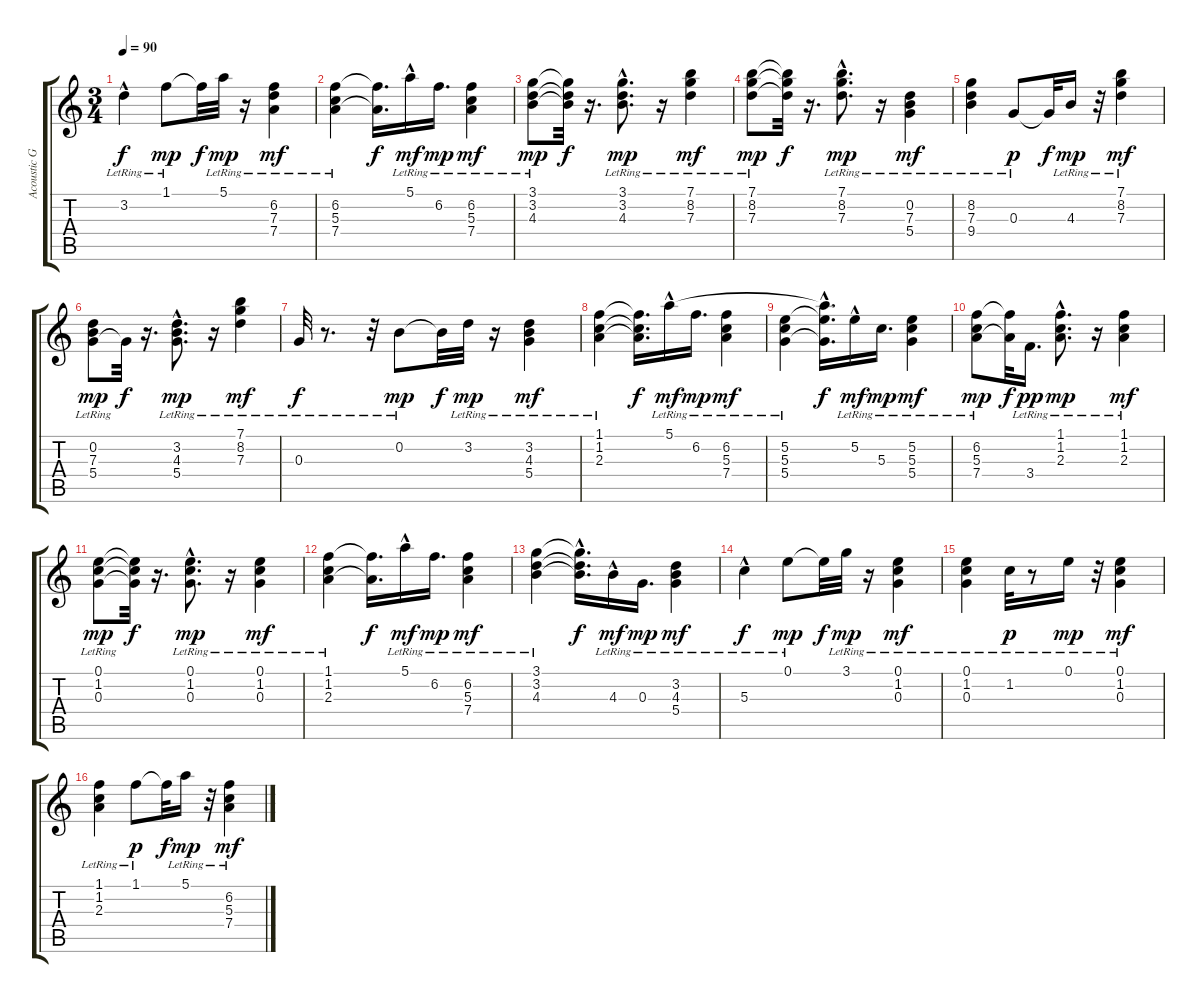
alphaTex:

\track ("Acoustic Guitar (Steel)" "Acoustic G") {instrument acousticguitarsteel}
\staff {score tabs}
\tuning (E4 B3 G3 D3 A2 E2) {hide}
\ts (3 4)
\tempo 90
\clef g2
\ks c
3.2{hac lr}.4{dy f} 1.1{lr}.8{dy mp} 1.1{t}.32{dy f} 5.1{lr}.32{dy mp} r.16 (6.2{lr} 7.3{lr} 7.4{lr}).4{dy mf} |
(6.2{lr} 5.3{lr} 7.4{lr}).4 (6.2{t} 7.4{t}).16{d dy f} 5.1{hac lr}.16{dy mf} 6.2{lr}.16{d dy mp} (6.2{lr} 5.3{lr} 7.4{lr}).4{dy mf} |
(3.1{lr} 3.2{lr} 4.3{lr}).8{dy mp} (3.1{t} 3.2{t} 4.3{t}).32{dy f} r.16{d} (3.1{hac lr} 3.2{hac lr} 4.3{hac lr}).8{d dy mp} r.16 (7.1{lr} 8.2{lr} 7.3{lr}).4{dy mf} |
(7.1{lr} 8.2{lr} 7.3{lr}).8{dy mp} (7.1{t} 8.2{t} 7.3{t}).32{dy f} r.16{d} (7.1{hac lr} 8.2{hac lr} 7.3{hac lr}).8{d dy mp} r.16 (0.2{lr} 7.3{lr} 5.4{lr}).4{dy mf} |
(8.2{lr} 7.3{lr} 9.4{lr}).4 0.3{lr}.8{dy p} 0.3{t}.32{dy f} 4.3{lr}.16{dy mp} r.32 (7.1{lr} 8.2{lr} 7.3{lr}).4{dy mf} |
(0.2{lr} 7.3{lr} 5.4{lr}).8{dy mp} 5.4{t}.32{dy f} r.16{d} (3.2{hac lr} 4.3{hac lr} 5.4{hac lr}).8{d dy mp} r.16 (7.1{lr} 8.2{lr} 7.3{lr}).4{dy mf} |
0.3{lr}.32{dy f} r.8{d} r.32 0.2{lr}.8{dy mp} 0.2{t}.32{dy f} 3.2{lr}.32{dy mp} r.16 (3.2{lr} 4.3{lr} 5.4{lr}).4{dy mf} |
(1.1{lr} 1.2{lr} 2.3{lr}).4 (1.1{t} 1.2{t} 2.3{t}).16{d dy f} 5.1{hac lr}.16{dy mf} 6.2{lr}.16{d dy mp} (6.2{lr} 5.3{lr} 7.4{lr}).4{dy mf} |
(5.2{lr} 5.3{lr} 5.4{lr}).4 (5.1{t} 5.2{t} 5.4{hac t}).16{d dy f} 5.2{hac lr}.16{dy mf} 5.3{lr}.16{d dy mp} (5.2{lr} 5.3{lr} 5.4{lr}).4{dy mf} |
(6.2{lr} 5.3{lr} 7.4{lr}).8{dy mp} (6.2{t} 7.4{t}).32{dy f} 3.4{lr}.16{d dy pp} (1.1{hac lr} 1.2{hac lr} 2.3{hac lr}).8{d dy mp} r.16 (1.1{lr} 1.2{lr} 2.3{lr}).4{dy mf} |
(0.1{lr} 1.2{lr} 0.3{lr}).8{dy mp} (0.1{t} 1.2{t} 0.3{t}).32{dy f} r.16{d} (0.1{hac lr} 1.2{hac lr} 0.3{hac lr}).8{d dy mp} r.16 (0.1{lr} 1.2{lr} 0.3{lr}).4{dy mf} |
(1.1{lr} 1.2{lr} 2.3{lr}).4 (1.1{t} 2.3{t}).16{d dy f} 5.1{hac lr}.16{dy mf} 6.2{lr}.16{d dy mp} (6.2{lr} 5.3{lr} 7.4{lr}).4{dy mf} |
(3.1{lr} 3.2{lr} 4.3{lr}).4 (3.1{t} 3.2{t} 4.3{hac t}).16{d dy f} 4.3{hac lr}.16{dy mf} 0.3{lr}.16{d dy mp} (3.2{lr} 4.3{lr} 5.4{lr}).4{dy mf} |
5.3{hac lr}.4{dy f} 0.1{lr}.8{dy mp} 0.1{t}.32{dy f} 3.1{lr}.32{dy mp} r.16 (0.1{lr} 1.2{lr} 0.3{lr}).4{dy mf} |
(0.1{lr} 1.2{lr} 0.3{lr}).4 1.2{lr}.32{dy p} r.8 0.1{lr}.16{dy mp} r.32 (0.1{lr} 1.2{lr} 0.3{lr}).4{dy mf} |
(1.1{lr} 1.2{lr} 2.3{lr}).4 1.1{lr}.8{dy p} 1.1{t}.32{dy f} 5.1{lr}.16{dy mp} r.32 (6.2{lr} 5.3{lr} 7.4{lr}).4{dy mf}
